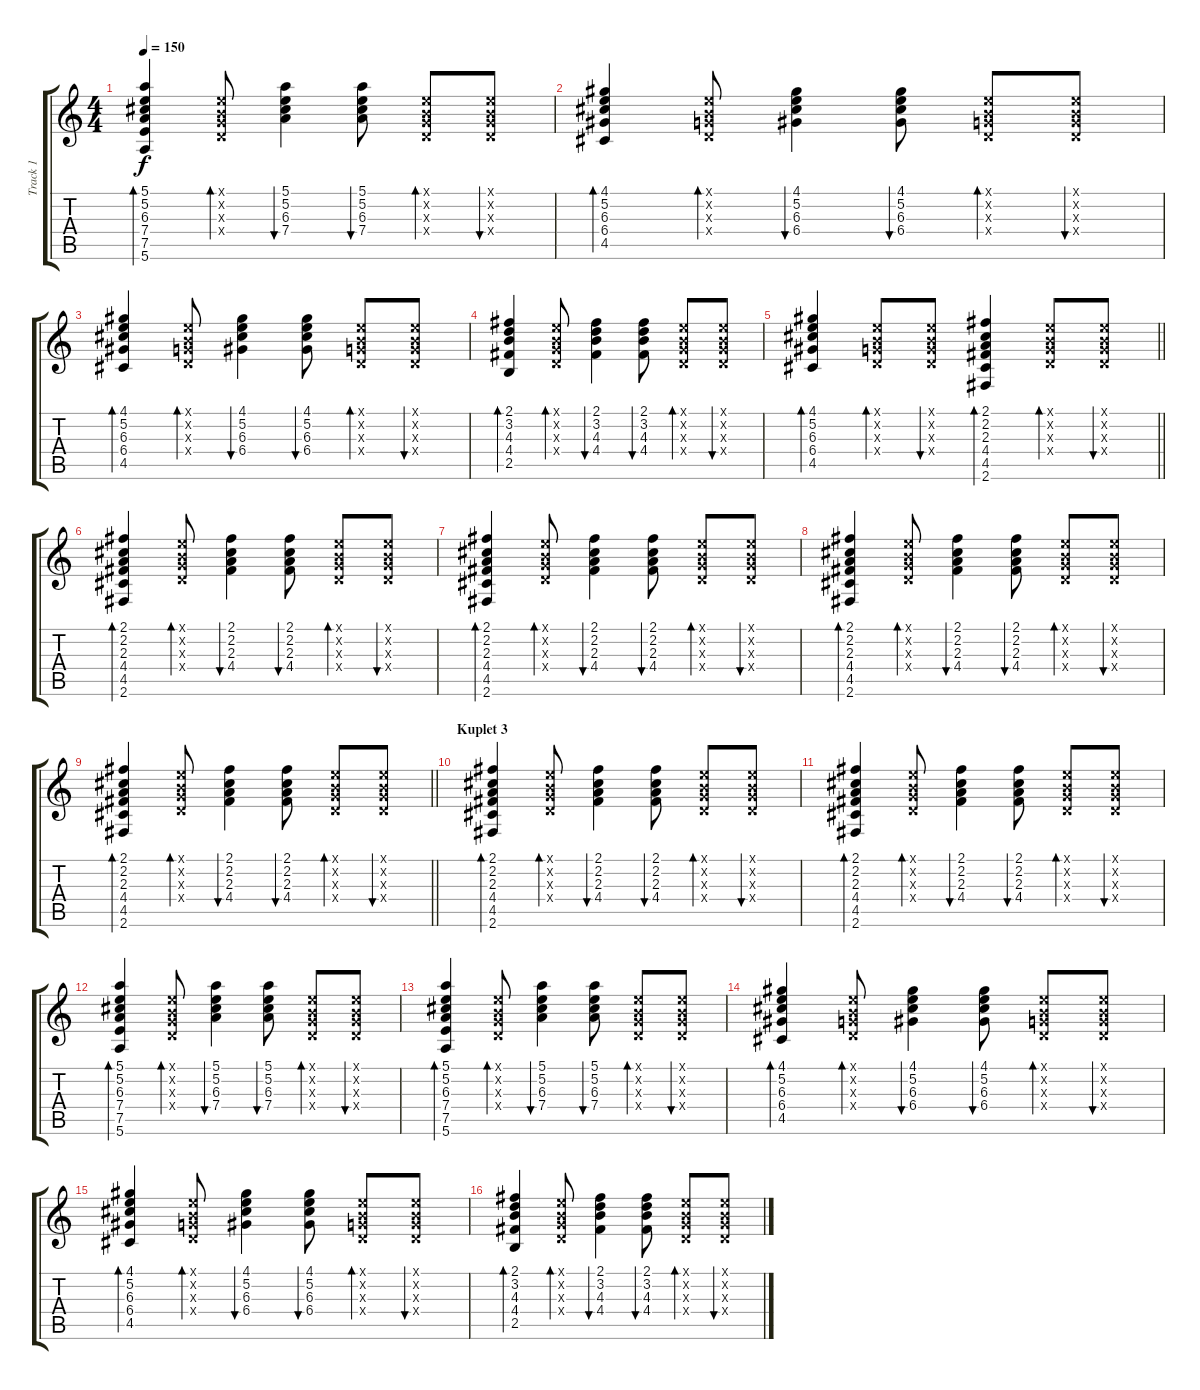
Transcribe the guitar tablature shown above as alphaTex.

\track ("Track 1" "Track 1") {instrument acousticguitarsteel}
\staff {score tabs}
\tuning (E4 B3 G3 D3 A2 E2) {hide}
\ts (4 4)
\tempo 150
\clef g2
\ks c
(5.1 5.2 6.3 7.4 7.5 5.6).4{bd 60 dy f} (0.1{x} 0.2{x} 0.3{x} 0.4{x}).8{bd 60} (5.1 5.2 6.3 7.4).4{bu 60} (5.1 5.2 6.3 7.4).8{bu 60} (0.1{x} 0.2{x} 0.3{x} 0.4{x}).8{bd 60} (0.1{x} 0.2{x} 0.3{x} 0.4{x}).8{bu 60} |
(4.1 5.2 6.3 6.4 4.5).4{bd 60} (0.1{x} 0.2{x} 0.3{x} 0.4{x}).8{bd 60} (4.1 5.2 6.3 6.4).4{bu 60} (4.1 5.2 6.3 6.4).8{bu 60} (0.1{x} 0.2{x} 0.3{x} 0.4{x}).8{bd 60} (0.1{x} 0.2{x} 0.3{x} 0.4{x}).8{bu 60} |
(4.1 5.2 6.3 6.4 4.5).4{bd 60} (0.1{x} 0.2{x} 0.3{x} 0.4{x}).8{bd 60} (4.1 5.2 6.3 6.4).4{bu 60} (4.1 5.2 6.3 6.4).8{bu 60} (0.1{x} 0.2{x} 0.3{x} 0.4{x}).8{bd 60} (0.1{x} 0.2{x} 0.3{x} 0.4{x}).8{bu 60} |
(2.1 3.2 4.3 4.4 2.5).4{bd 60} (0.1{x} 0.2{x} 0.3{x} 0.4{x}).8{bd 60} (2.1 3.2 4.3 4.4).4{bu 60} (2.1 3.2 4.3 4.4).8{bu 60} (0.1{x} 0.2{x} 0.3{x} 0.4{x}).8{bd 60} (0.1{x} 0.2{x} 0.3{x} 0.4{x}).8{bu 60} |
\barLineRight lightlight
(4.1 5.2 6.3 6.4 4.5).4{bd 60} (0.1{x} 0.2{x} 0.3{x} 0.4{x}).8{bd 60} (0.1{x} 0.2{x} 0.3{x} 0.4{x}).8{bu 60} (2.1 2.2 2.3 4.4 4.5 2.6).4{bd 60} (0.1{x} 0.2{x} 0.3{x} 0.4{x}).8{bd 60} (0.1{x} 0.2{x} 0.3{x} 0.4{x}).8{bu 60} |
(2.1 2.2 2.3 4.4 4.5 2.6).4{bd 60} (0.1{x} 0.2{x} 0.3{x} 0.4{x}).8{bd 60} (2.1 2.2 2.3 4.4).4{bu 60} (2.1 2.2 2.3 4.4).8{bu 60} (0.1{x} 0.2{x} 0.3{x} 0.4{x}).8{bd 60} (0.1{x} 0.2{x} 0.3{x} 0.4{x}).8{bu 60} |
(2.1 2.2 2.3 4.4 4.5 2.6).4{bd 60} (0.1{x} 0.2{x} 0.3{x} 0.4{x}).8{bd 60} (2.1 2.2 2.3 4.4).4{bu 60} (2.1 2.2 2.3 4.4).8{bu 60} (0.1{x} 0.2{x} 0.3{x} 0.4{x}).8{bd 60} (0.1{x} 0.2{x} 0.3{x} 0.4{x}).8{bu 60} |
(2.1 2.2 2.3 4.4 4.5 2.6).4{bd 60} (0.1{x} 0.2{x} 0.3{x} 0.4{x}).8{bd 60} (2.1 2.2 2.3 4.4).4{bu 60} (2.1 2.2 2.3 4.4).8{bu 60} (0.1{x} 0.2{x} 0.3{x} 0.4{x}).8{bd 60} (0.1{x} 0.2{x} 0.3{x} 0.4{x}).8{bu 60} |
\barLineRight lightlight
(2.1 2.2 2.3 4.4 4.5 2.6).4{bd 60} (0.1{x} 0.2{x} 0.3{x} 0.4{x}).8{bd 60} (2.1 2.2 2.3 4.4).4{bu 60} (2.1 2.2 2.3 4.4).8{bu 60} (0.1{x} 0.2{x} 0.3{x} 0.4{x}).8{bd 60} (0.1{x} 0.2{x} 0.3{x} 0.4{x}).8{bu 60} |
\section ("" "Kuplet 3")
(2.1 2.2 2.3 4.4 4.5 2.6).4{bd 60} (0.1{x} 0.2{x} 0.3{x} 0.4{x}).8{bd 60} (2.1 2.2 2.3 4.4).4{bu 60} (2.1 2.2 2.3 4.4).8{bu 60} (0.1{x} 0.2{x} 0.3{x} 0.4{x}).8{bd 60} (0.1{x} 0.2{x} 0.3{x} 0.4{x}).8{bu 60} |
(2.1 2.2 2.3 4.4 4.5 2.6).4{bd 60} (0.1{x} 0.2{x} 0.3{x} 0.4{x}).8{bd 60} (2.1 2.2 2.3 4.4).4{bu 60} (2.1 2.2 2.3 4.4).8{bu 60} (0.1{x} 0.2{x} 0.3{x} 0.4{x}).8{bd 60} (0.1{x} 0.2{x} 0.3{x} 0.4{x}).8{bu 60} |
(5.1 5.2 6.3 7.4 7.5 5.6).4{bd 60} (0.1{x} 0.2{x} 0.3{x} 0.4{x}).8{bd 60} (5.1 5.2 6.3 7.4).4{bu 60} (5.1 5.2 6.3 7.4).8{bu 60} (0.1{x} 0.2{x} 0.3{x} 0.4{x}).8{bd 60} (0.1{x} 0.2{x} 0.3{x} 0.4{x}).8{bu 60} |
(5.1 5.2 6.3 7.4 7.5 5.6).4{bd 60} (0.1{x} 0.2{x} 0.3{x} 0.4{x}).8{bd 60} (5.1 5.2 6.3 7.4).4{bu 60} (5.1 5.2 6.3 7.4).8{bu 60} (0.1{x} 0.2{x} 0.3{x} 0.4{x}).8{bd 60} (0.1{x} 0.2{x} 0.3{x} 0.4{x}).8{bu 60} |
(4.1 5.2 6.3 6.4 4.5).4{bd 60} (0.1{x} 0.2{x} 0.3{x} 0.4{x}).8{bd 60} (4.1 5.2 6.3 6.4).4{bu 60} (4.1 5.2 6.3 6.4).8{bu 60} (0.1{x} 0.2{x} 0.3{x} 0.4{x}).8{bd 60} (0.1{x} 0.2{x} 0.3{x} 0.4{x}).8{bu 60} |
(4.1 5.2 6.3 6.4 4.5).4{bd 60} (0.1{x} 0.2{x} 0.3{x} 0.4{x}).8{bd 60} (4.1 5.2 6.3 6.4).4{bu 60} (4.1 5.2 6.3 6.4).8{bu 60} (0.1{x} 0.2{x} 0.3{x} 0.4{x}).8{bd 60} (0.1{x} 0.2{x} 0.3{x} 0.4{x}).8{bu 60} |
(2.1 3.2 4.3 4.4 2.5).4{bd 60} (0.1{x} 0.2{x} 0.3{x} 0.4{x}).8{bd 60} (2.1 3.2 4.3 4.4).4{bu 60} (2.1 3.2 4.3 4.4).8{bu 60} (0.1{x} 0.2{x} 0.3{x} 0.4{x}).8{bd 60} (0.1{x} 0.2{x} 0.3{x} 0.4{x}).8{bu 60}
